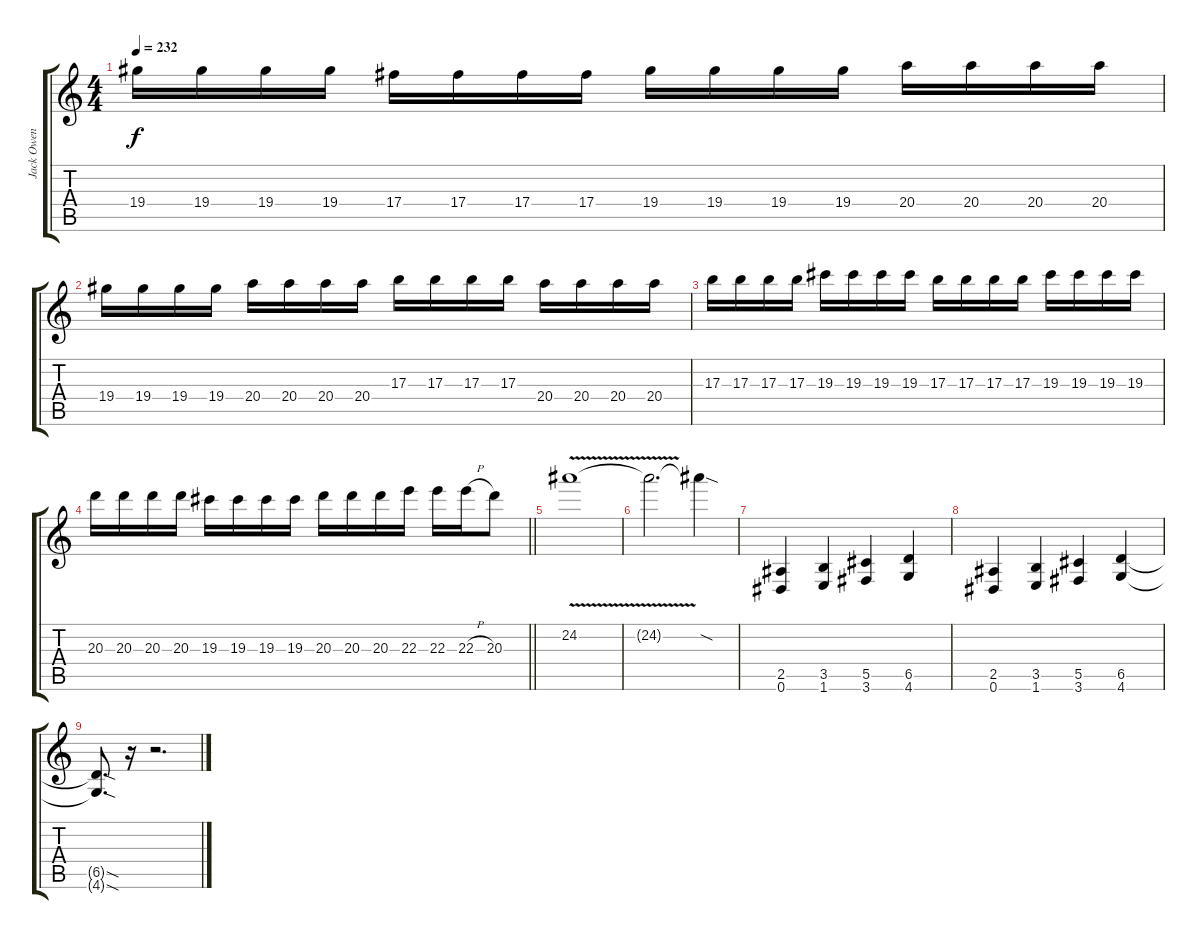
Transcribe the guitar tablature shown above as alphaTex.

\track ("Jack Owen" "Jack Owen") {instrument distortionguitar}
\staff {score tabs}
\tuning (Eb4 Bb3 Gb3 Db3 Ab2 Eb2) {hide}
\ts (4 4)
\tempo 232
\clef g2
\ks c
19.4.16{dy f} 19.4.16 19.4.16 19.4.16 17.4.16 17.4.16 17.4.16 17.4.16 19.4.16 19.4.16 19.4.16 19.4.16 20.4.16 20.4.16 20.4.16 20.4.16 |
19.4.16 19.4.16 19.4.16 19.4.16 20.4.16 20.4.16 20.4.16 20.4.16 17.3.16 17.3.16 17.3.16 17.3.16 20.4.16 20.4.16 20.4.16 20.4.16 |
17.3.16 17.3.16 17.3.16 17.3.16 19.3.16 19.3.16 19.3.16 19.3.16 17.3.16 17.3.16 17.3.16 17.3.16 19.3.16 19.3.16 19.3.16 19.3.16 |
\barLineRight lightlight
20.3.16 20.3.16 20.3.16 20.3.16 19.3.16 19.3.16 19.3.16 19.3.16 20.3.16 20.3.16 20.3.16 22.3.16 22.3.16 22.3{h}.16 20.3.8 |
\section ("" "")
24.2{v}.1 |
24.2{t}.2{d} 24.2{sod t}.4 |
(2.5 0.6).4{volume 14 balance 13 instrument distortionguitar} (3.5 1.6).4 (5.5 3.6).4 (6.5 4.6).4 |
(2.5 0.6).4 (3.5 1.6).4 (5.5 3.6).4 (6.5 4.6).4 |
(6.5{sod t} 4.6{sod t}).8{d} r.16 r.2{d}
